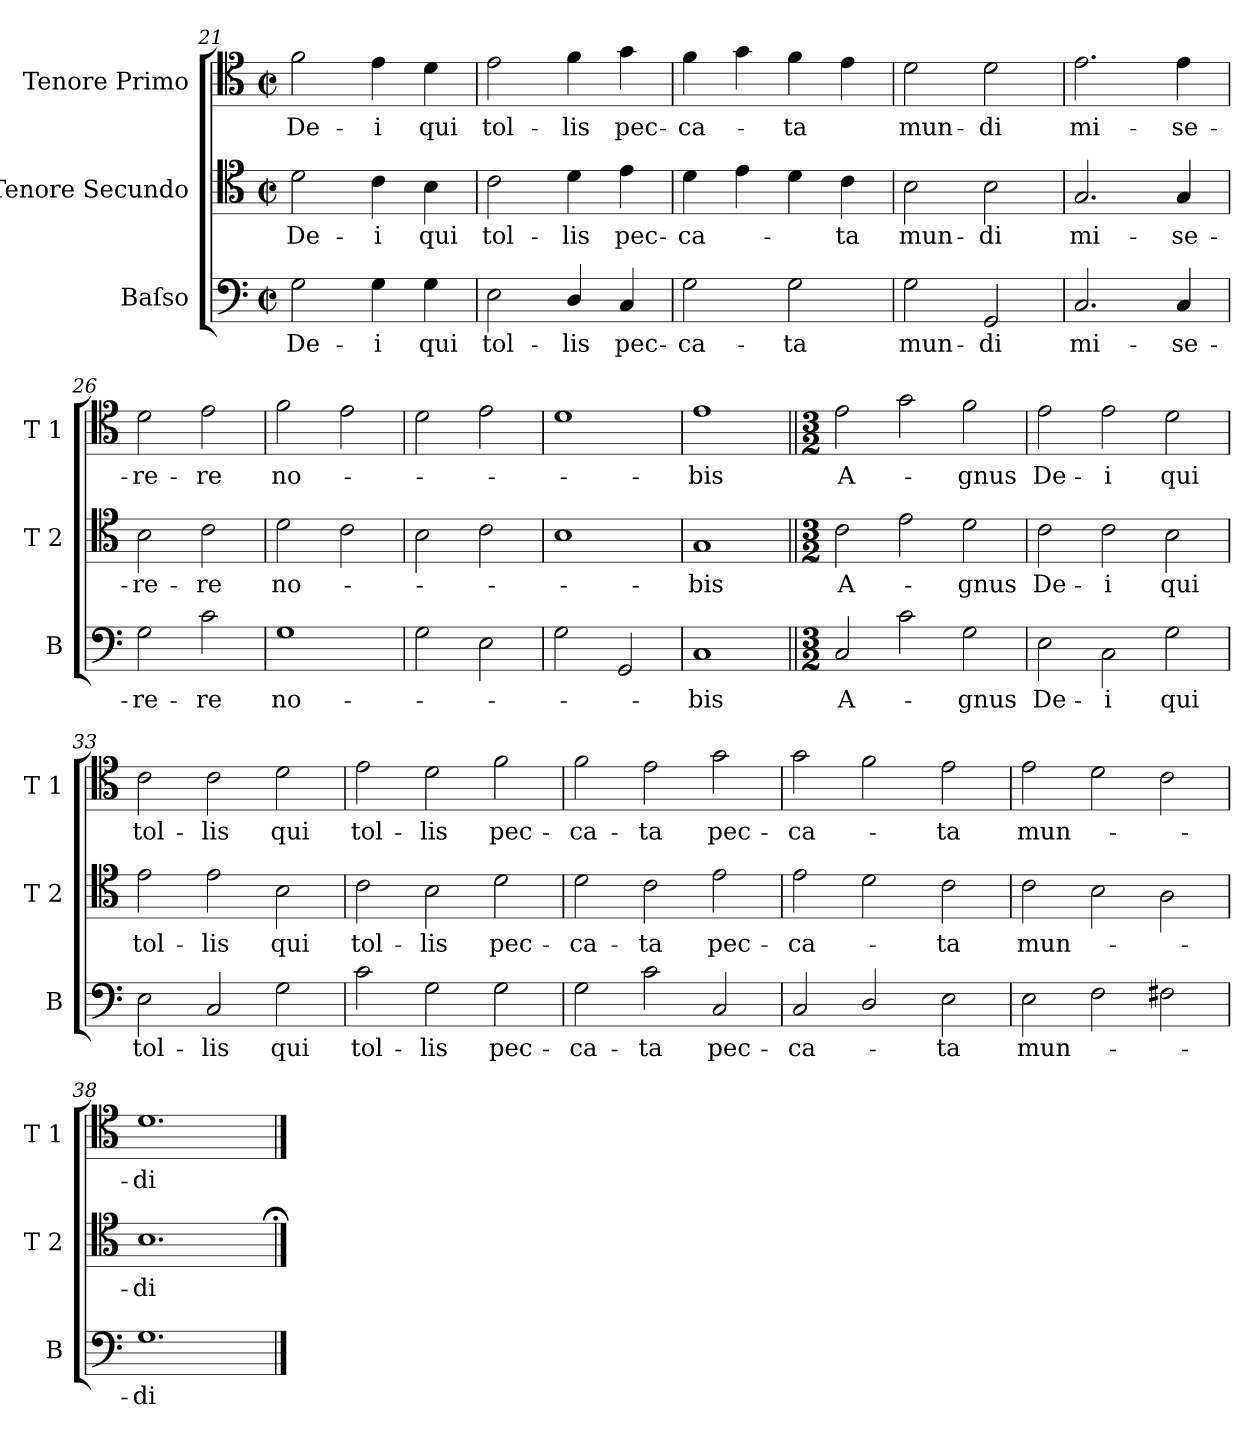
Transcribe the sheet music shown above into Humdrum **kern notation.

**kern	**text	**kern	**text	**kern	**text
*part3	*part3	*part2	*part2	*part1	*part1
*staff3	*staff3	*staff2	*staff2	*staff1	*staff1
*I"Baſso	*	*I"Tenore Secundo	*	*I"Tenore Primo	*
*I'B	*	*I'T 2	*	*I'T 1	*
*clefF4	*	*clefC4	*	*clefC4	*
*k[]	*	*k[]	*	*k[]	*
*C:	*	*C:	*	*C:	*
*M2/2	*	*M2/2	*	*M2/2	*
*met(c|)	*	*met(c|)	*	*met(c|)	*
=21	=21	=21	=21	=21	=21
2G\	De-	2d\	De-	2f\	De-
4G\	-i	4c\	-i	4e\	-i
4G\	qui	4B\	qui	4d\	qui
=22	=22	=22	=22	=22	=22
2E\	tol-	2c\	tol-	2e\	tol-
4D/	-lis	4d\	-lis	4f\	-lis
4C/	pec-	4e\	pec-	4g\	pec-
=23	=23	=23	=23	=23	=23
2G\	-ca-	4d\	-ca-	4f\	-ca-
.	.	4e\	.	4g\	.
2G\	-ta	4d\	.	4f\	-ta
.	.	4c\	-ta	4e\	.
=24	=24	=24	=24	=24	=24
2G\	mun-	2B\	mun-	2d\	mun-
2GG/	-di	2B\	-di	2d\	-di
=25	=25	=25	=25	=25	=25
2.C/	mi-	2.G/	mi-	2.e\	mi-
4C/	-se-	4G/	-se-	4e\	-se-
=26	=26	=26	=26	=26	=26
2G\	-re-	2B\	-re-	2d\	-re-
2c\	-re	2c\	-re	2e\	-re
=27	=27	=27	=27	=27	=27
1G	no-	2d\	no-	2f\	no-
.	.	2c\	.	2e\	.
=28	=28	=28	=28	=28	=28
2G\	.	2B\	.	2d\	.
2E\	.	2c\	.	2e\	.
=29	=29	=29	=29	=29	=29
2G\	.	1B	.	1d	.
2GG/	.	.	.	.	.
=30	=30	=30	=30	=30	=30
1C	-bis	1G	-bis	1e	-bis
=31||	=31||	=31||	=31||	=31||	=31||
*M3/2	*	*M3/2	*	*M3/2	*
2C/	A-	2c\	A-	2e\	A-
2c\	.	2e\	.	2g\	.
2G\	-gnus	2d\	-gnus	2f\	-gnus
=32	=32	=32	=32	=32	=32
2E\	De-	2c\	De-	2e\	De-
2C\	-i	2c\	-i	2e\	-i
2G\	qui	2B\	qui	2d\	qui
=33	=33	=33	=33	=33	=33
2E\	tol-	2e\	tol-	2c\	tol-
2C/	-lis	2e\	-lis	2c\	-lis
2G\	qui	2B\	qui	2d\	qui
=34	=34	=34	=34	=34	=34
2c\	tol-	2c\	tol-	2e\	tol-
2G\	-lis	2B\	-lis	2d\	-lis
2G\	pec-	2d\	pec-	2f\	pec-
=35	=35	=35	=35	=35	=35
2G\	-ca-	2d\	-ca-	2f\	-ca-
2c\	-ta	2c\	-ta	2e\	-ta
2C/	pec-	2e\	pec-	2g\	pec-
=36	=36	=36	=36	=36	=36
2C/	-ca-	2e\	-ca-	2g\	-ca-
2D/	.	2d\	.	2f\	.
=-	=-	=-	=-	=-	=-
2E\	-ta	2c\	-ta	2e\	-ta
=37	=37	=37	=37	=37	=37
2E\	mun-	2c\	mun-	2e\	mun-
2F\	.	2B\	.	2d\	.
2F#X\	.	2A\	.	2c\	.
=38	=38	=38	=38	=38	=38
1.G	-di	1.B	-di	1.d	-di
==	==	==;	==	==	==
*-	*-	*-	*-	*-	*-
